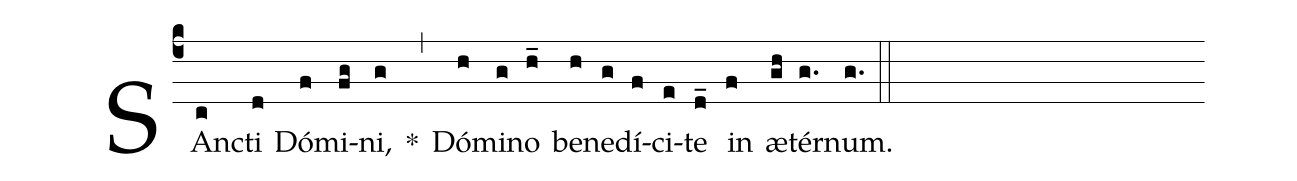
%%
(c4)
SAn(c)cti(d) Dó(f)mi(fg)ni,(g) *(,)
Dó(h)mi(g)no(h_) be(h)ne(g)dí(f)ci(e)te(d_) in(f) æ(gh)tér(g.)num.(g.) (::)
